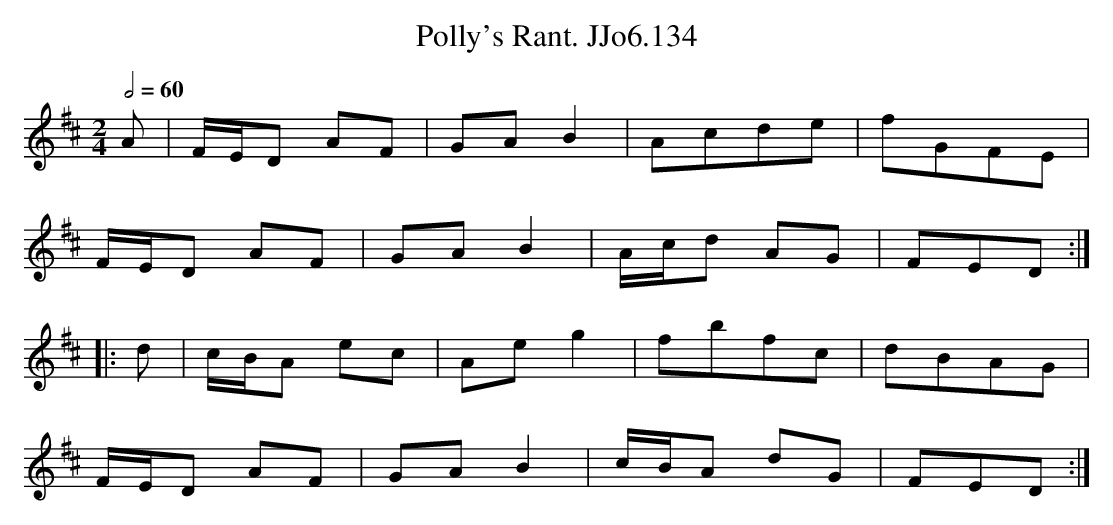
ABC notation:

X:1
T:Polly's Rant. JJo6.134
M:2/4
L:1/8
Q:2/4=60
K:D
A | F/E/D AF | GA B2 | Acde | fGFE |
F/E/D AF | GA B2 | A/c/d AG | FED :|
|: d | c/B/A ec | Ae g2 | fbfc | dBAG |
F/E/D AF | GA B2 | c/B/A dG | FED :|
